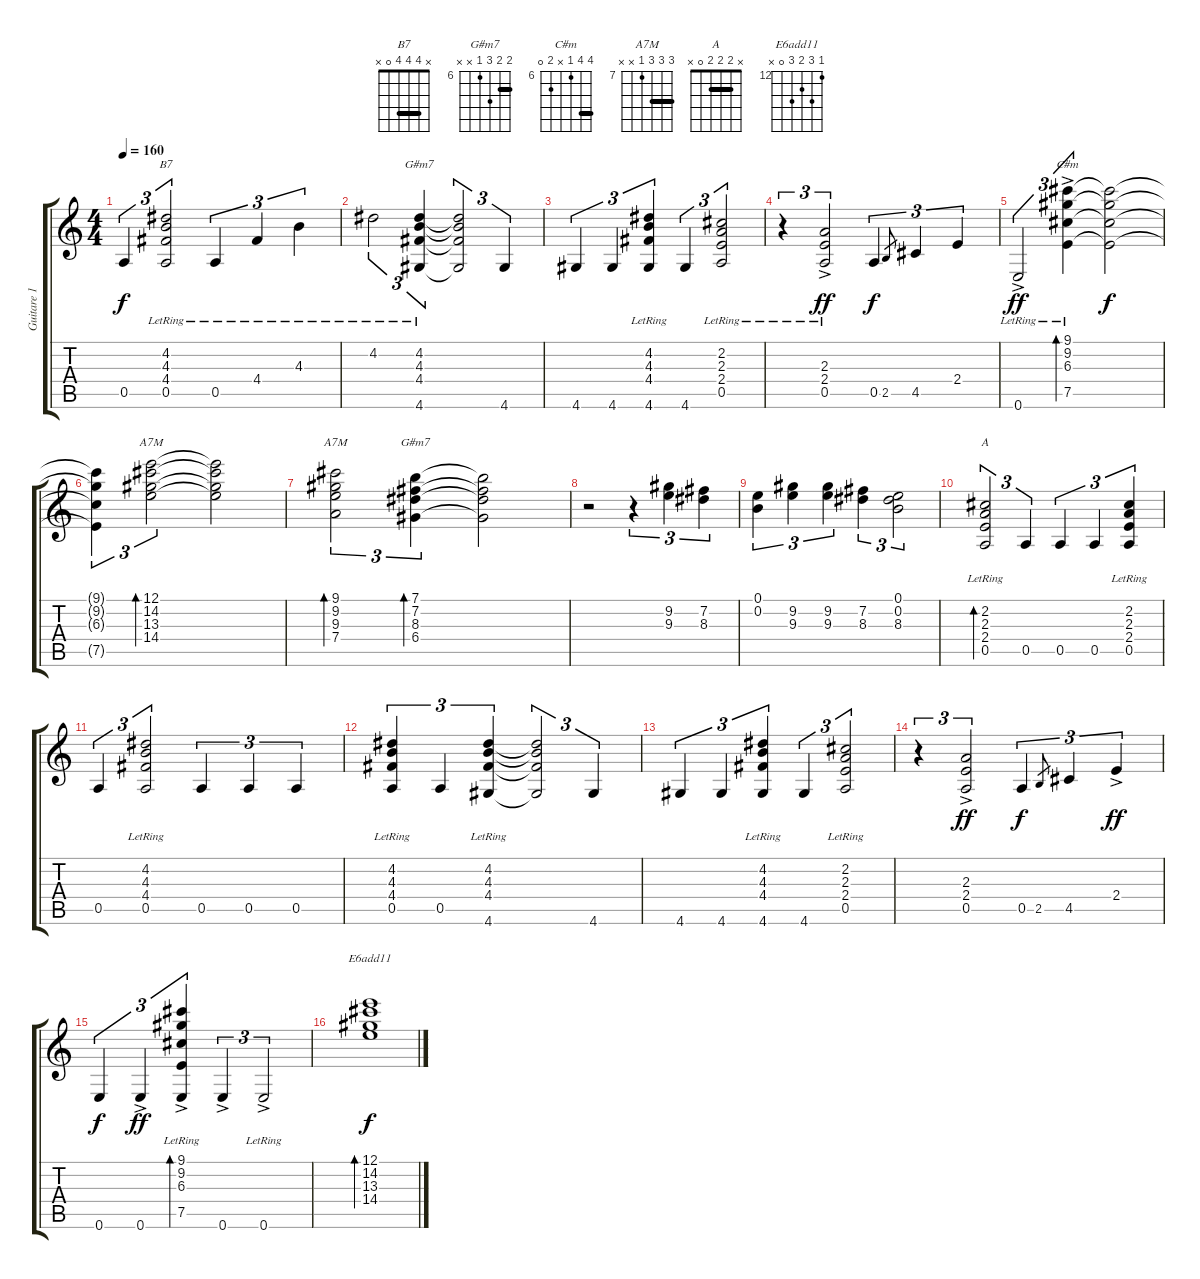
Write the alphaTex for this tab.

\track ("Guitare 1" "Guitare 1") {instrument acousticguitarnylon}
\staff {score tabs}
\tuning (E4 B3 G3 D3 A2 E2) {hide}
\chord ("B7" x 4 4 4 0 x) {barre 4}
\chord ("G#m7" x 4 4 4 x 4) {barre 4}
\chord ("C#m" 9 9 6 x 7 0) {firstfret 6 barre 9}
\chord ("A7M" 12 14 13 14 0 x) {firstfret 12}
\chord ("A7M" 9 9 9 7 x x) {firstfret 7 barre 9}
\chord ("G#m7" 7 7 8 6 x x) {firstfret 6 barre 7}
\chord ("A" x 2 2 2 0 x) {barre 2}
\chord ("E6add11" 12 14 13 14 0 x) {firstfret 12}
\ts (4 4)
\tempo 160
\clef g2
\ks c
0.5.4{tu (3 2) dy f} (4.2 4.3 4.4 0.5{lr}).2{tu (3 2) ch "B7"} 0.5{lr}.4{tu (3 2)} 4.4{lr}.4{tu (3 2)} 4.3{lr}.4{tu (3 2)} |
4.2{lr}.2{tu (3 2)} (4.2 4.3 4.4 4.6{lr}).4{tu (3 2) ch "G#m7"} (4.2{t} 4.3{t} 4.4{t} 4.6{t}).2{tu (3 2)} 4.6.4{tu (3 2)} |
4.6.4{tu (3 2)} 4.6.4{tu (3 2)} (4.2 4.3 4.4 4.6{lr}).4{tu (3 2)} 4.6.4{tu (3 2)} (2.2 2.3 2.4 0.5{lr}).2{tu (3 2)} |
r.4{tu (3 2)} (2.3 2.4 0.5{ac lr}).2{tu (3 2) dy ff} 0.5.4{tu (3 2) dy f} 2.5.8{gr} 4.5.4{tu (3 2)} 2.4.4{tu (3 2)} |
0.6{ac lr}.2{tu (3 2) dy ff} (9.1 9.2 6.3 7.5{ac lr}).4{tu (3 2) bd 240 ch "C#m"} (9.1{t} 9.2{t} 6.3{t} 7.5{t}).2{dy f} |
(9.1{t} 9.2{t} 6.3{t} 7.5{t}).4{tu (3 2)} (12.1 14.2 13.3 14.4).2{tu (3 2) bd 240 ch "A7M"} (12.1{t} 14.2{t} 13.3{t} 14.4{t}).2 |
(9.1 9.2 9.3 7.4).2{tu (3 2) bd 240 ch "A7M"} (7.1 7.2 8.3 6.4).4{tu (3 2) bd 240 ch "G#m7"} (7.1{t} 7.2{t} 8.3{t} 6.4{t}).2 |
r.2 r.4{tu (3 2)} (9.2 9.3).4{tu (3 2)} (7.2 8.3).4{tu (3 2)} |
(0.1 0.2).4{tu (3 2)} (9.2 9.3).4{tu (3 2)} (9.2 9.3).4{tu (3 2)} (7.2 8.3).4{tu (3 2)} (0.1 0.2 8.3).2{tu (3 2)} |
(2.2 2.3 2.4{lr} 0.5).2{tu (3 2) bd 240 ch "A"} 0.5.4{tu (3 2)} 0.5.4{tu (3 2)} 0.5.4{tu (3 2)} (2.2 2.3 2.4 0.5{lr}).4{tu (3 2)} |
0.5.4{tu (3 2)} (4.2 4.3 4.4 0.5{lr}).2{tu (3 2)} 0.5.4{tu (3 2)} 0.5.4{tu (3 2)} 0.5.4{tu (3 2)} |
(4.2 4.3 4.4 0.5{lr}).4{tu (3 2)} 0.5.4{tu (3 2)} (4.2 4.3 4.4 4.6{lr}).4{tu (3 2)} (4.2{t} 4.3{t} 4.4{t} 4.6{t}).2{tu (3 2)} 4.6.4{tu (3 2)} |
4.6.4{tu (3 2)} 4.6.4{tu (3 2)} (4.2 4.3 4.4 4.6{lr}).4{tu (3 2)} 4.6.4{tu (3 2)} (2.2 2.3 2.4 0.5{lr}).2{tu (3 2)} |
r.4{tu (3 2)} (2.3 2.4 0.5{ac}).2{tu (3 2) dy ff} 0.5.4{tu (3 2) dy f} 2.5.8{gr} 4.5.4{tu (3 2)} 2.4{ac}.4{tu (3 2) dy ff} |
0.6.4{tu (3 2) dy f} 0.6{ac}.4{tu (3 2) dy ff} (9.1 9.2 6.3 7.5{ac lr} 0.6{t}).4{tu (3 2) bd 240} 0.6{ac}.4{tu (3 2)} 0.6{ac lr}.2{tu (3 2)} |
(12.1 14.2 13.3 14.4).1{bd 240 ch "E6add11" dy f}
